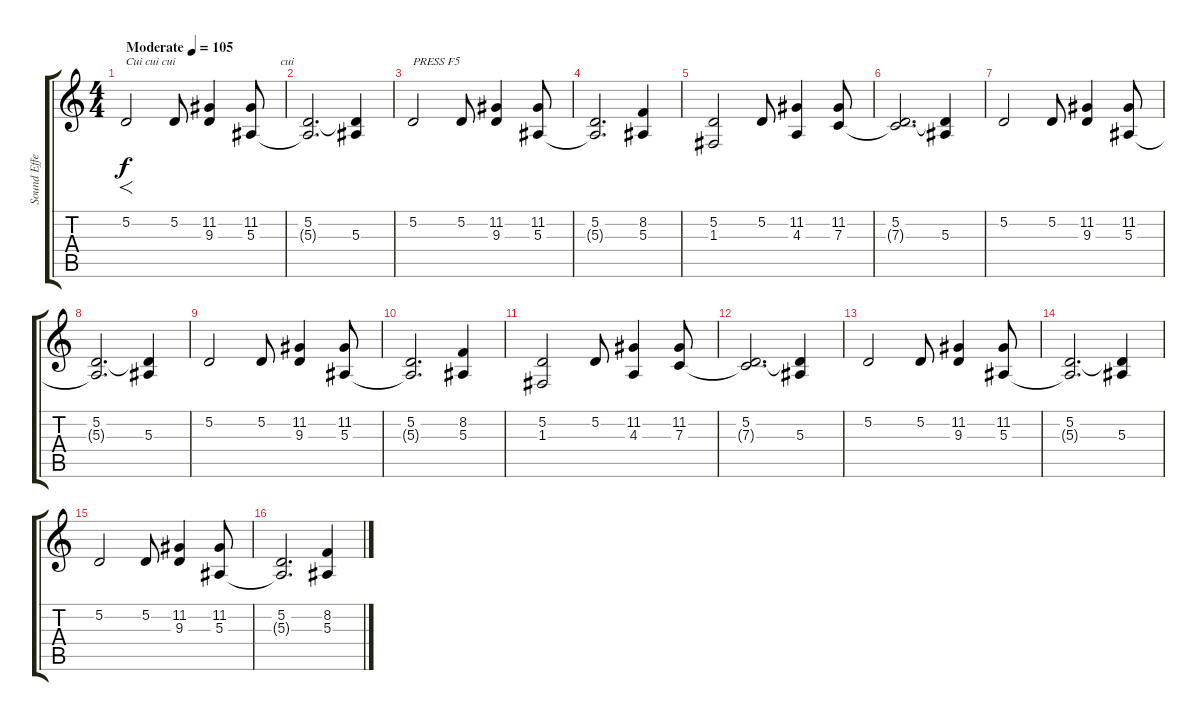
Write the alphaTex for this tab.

\track ("Sound Effect" "Sound Effe") {instrument birdtweet}
\staff {score tabs}
\tuning (D4 A3 F3 C3 G2 C2) {hide}
\ts (4 4)
\tempo (105 "Moderate")
\clef g2
\ks c
5.2.2{f txt "Cui cui cui                                   cui" dy f instrument birdtweet} 5.2.8 (11.2 9.3).4 (11.2 5.3).8 |
(5.2 5.3{t}).2{d} (5.2{t} 5.3).4 |
5.2.2{txt "PRESS F5"} 5.2.8 (11.2 9.3).4 (11.2 5.3).8 |
(5.2 5.3{t}).2{d} (8.2 5.3).4 |
(5.2 1.3).2 5.2.8 (11.2 4.3).4 (11.2 7.3).8 |
(5.2 7.3{t}).2{d} (5.2{t} 5.3).4 |
5.2.2 5.2.8 (11.2 9.3).4 (11.2 5.3).8 |
(5.2 5.3{t}).2{d} (5.2{t} 5.3).4 |
5.2.2 5.2.8 (11.2 9.3).4 (11.2 5.3).8 |
(5.2 5.3{t}).2{d} (8.2 5.3).4 |
(5.2 1.3).2 5.2.8 (11.2 4.3).4 (11.2 7.3).8 |
(5.2 7.3{t}).2{d} (5.2{t} 5.3).4 |
5.2.2 5.2.8 (11.2 9.3).4 (11.2 5.3).8 |
(5.2 5.3{t}).2{d} (5.2{t} 5.3).4 |
5.2.2 5.2.8 (11.2 9.3).4 (11.2 5.3).8 |
(5.2 5.3{t}).2{d} (8.2 5.3).4
